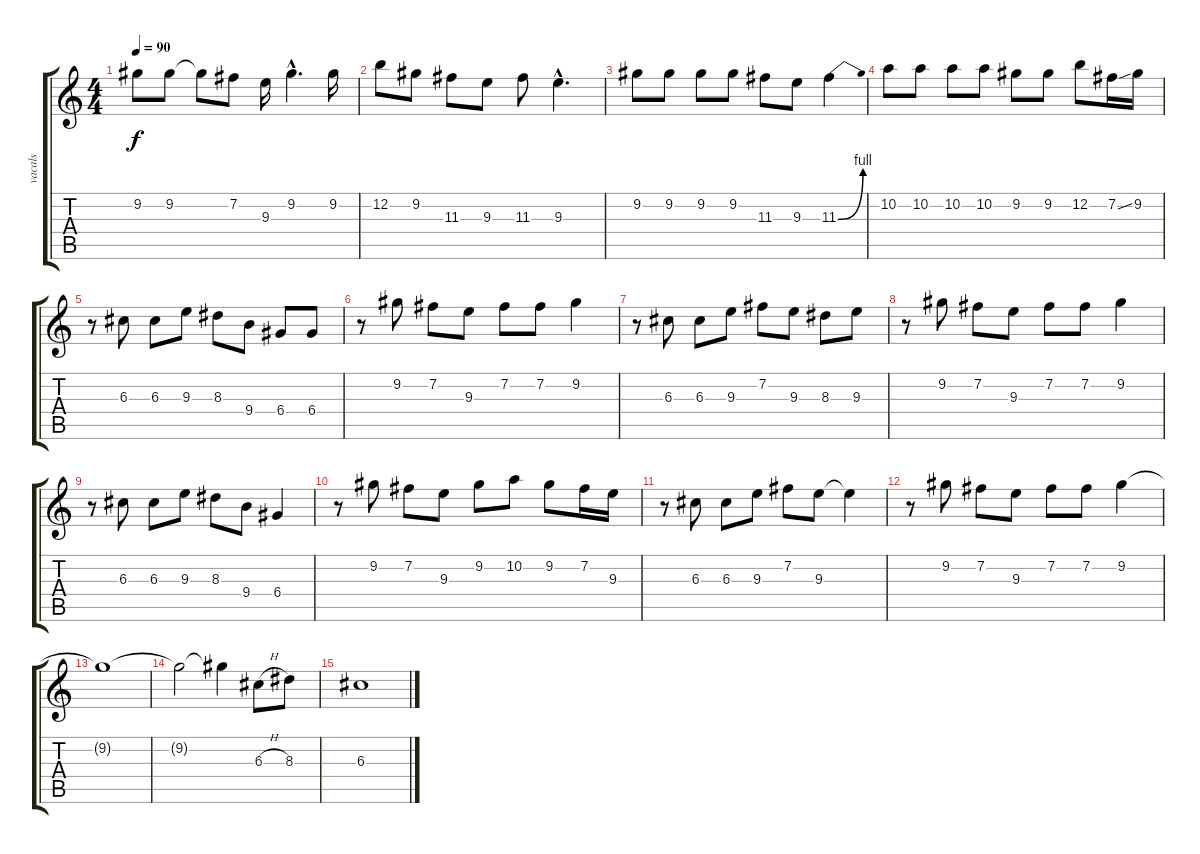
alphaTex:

\track ("vacals" "vacals") {instrument overdrivenguitar}
\staff {score tabs}
\tuning (E4 B3 G3 D3 A2 E2) {hide}
\ts (4 4)
\tempo 90
\clef g2
\ks c
9.2.8{dy f} 9.2.8 9.2{t}.8 7.2.8 9.3.16 9.2{hac}.4{d} 9.2.16 |
12.2.8 9.2.8 11.3.8 9.3.8 11.3.8 9.3{hac}.4{d} |
9.2.8 9.2.8 9.2.8 9.2.8 11.3.8 9.3.8 11.3{be (bend 0 0 60 4)}.4 |
10.2.8 10.2.8 10.2.8 10.2.8 9.2.8 9.2.8 12.2.8 7.2{ss}.16 9.2.16 |
r.8 6.3.8 6.3.8 9.3.8 8.3.8 9.4.8 6.4.8 6.4.8 |
r.8 9.2.8 7.2.8 9.3.8 7.2.8 7.2.8 9.2.4 |
r.8 6.3.8 6.3.8 9.3.8 7.2.8 9.3.8 8.3.8 9.3.8 |
r.8 9.2.8 7.2.8 9.3.8 7.2.8 7.2.8 9.2.4 |
r.8 6.3.8 6.3.8 9.3.8 8.3.8 9.4.8 6.4.4 |
r.8 9.2.8 7.2.8 9.3.8 9.2.8 10.2.8 9.2.8 7.2.16 9.3.16 |
r.8 6.3.8 6.3.8 9.3.8 7.2.8 9.3.8 9.3{t}.4 |
r.8 9.2.8 7.2.8 9.3.8 7.2.8 7.2.8 9.2.4 |
9.2{t}.1 |
9.2{t}.2 9.2{t}.4 6.3{h}.8 8.3.8 |
6.3.1
